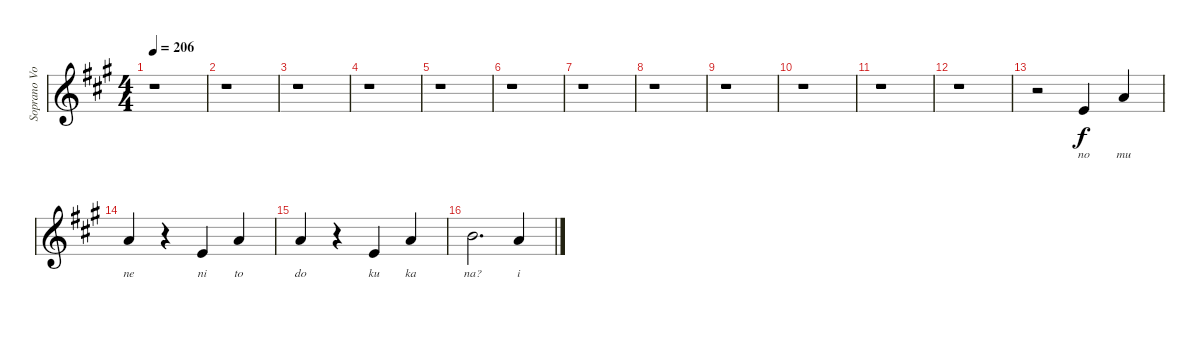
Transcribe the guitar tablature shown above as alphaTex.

\track ("Soprano Voice" "Soprano Vo") {instrument altosax}
\staff {score}
\tuning (E4 B3 G3 D3 A2 E2 B1) {hide}
\ts (4 4)
\tempo 206
\clef g2
\ks a
r.1{dy f} |
r.1 |
r.1 |
r.1 |
r.1 |
r.1 |
r.1 |
r.1 |
r.1 |
r.1 |
r.1 |
r.1 |
r.2 0.1.4{lyrics (0 "no") lyrics (1 "") lyrics (2 "") lyrics (3 "") lyrics (4 "")} 5.1.4{lyrics (0 "mu") lyrics (1 "") lyrics (2 "") lyrics (3 "") lyrics (4 "")} |
\section ("" "")
5.1.4{lyrics (0 "ne") lyrics (1 "") lyrics (2 "") lyrics (3 "") lyrics (4 "")} r.4 0.1.4{lyrics (0 "ni") lyrics (1 "") lyrics (2 "") lyrics (3 "") lyrics (4 "")} 5.1.4{lyrics (0 "to") lyrics (1 "") lyrics (2 "") lyrics (3 "") lyrics (4 "")} |
5.1.4{lyrics (0 "do") lyrics (1 "") lyrics (2 "") lyrics (3 "") lyrics (4 "")} r.4 0.1.4{lyrics (0 "ku") lyrics (1 "") lyrics (2 "") lyrics (3 "") lyrics (4 "")} 5.1.4{lyrics (0 "ka") lyrics (1 "") lyrics (2 "") lyrics (3 "") lyrics (4 "")} |
7.1.2{d lyrics (0 "na?") lyrics (1 "") lyrics (2 "") lyrics (3 "") lyrics (4 "")} 5.1.4{lyrics (0 "i") lyrics (1 "") lyrics (2 "") lyrics (3 "") lyrics (4 "")}
